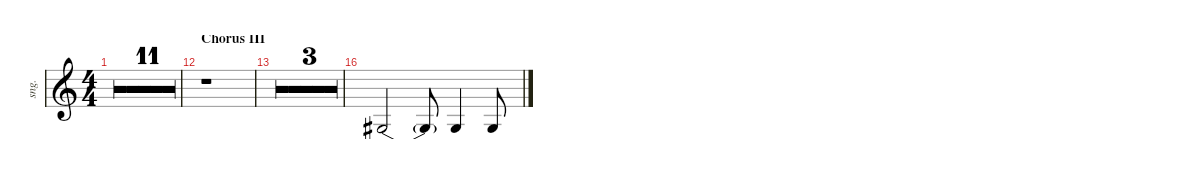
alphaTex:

\defaultSystemsLayout 4
\hideDynamics
\bracketExtendMode nobrackets
\track ("V. Harmony 4" "sng.") {defaultSystemsLayout 4 multiBarRest instrument voiceoohs}
\staff {score}
\tuning (E4 B3 G3 D3 A2 E2)
\ts (4 4)
\tempo 125
\clef g2
\ks c
r.1{dy mf} |
r.1 |
r.1 |
r.1 |
r.1 |
r.1 |
r.1 |
r.1 |
r.1 |
r.1 |
r.1 |
\section ("" "Chorus III")
r.1 |
r.1 |
r.1 |
r.1 |
6.4{be (bendrelease 7.8 0 24.599999999999998 2 36 2 45 0) acc #}.2 6.4{t acc #}.8 6.4{acc #}.4 6.4{acc #}.8
